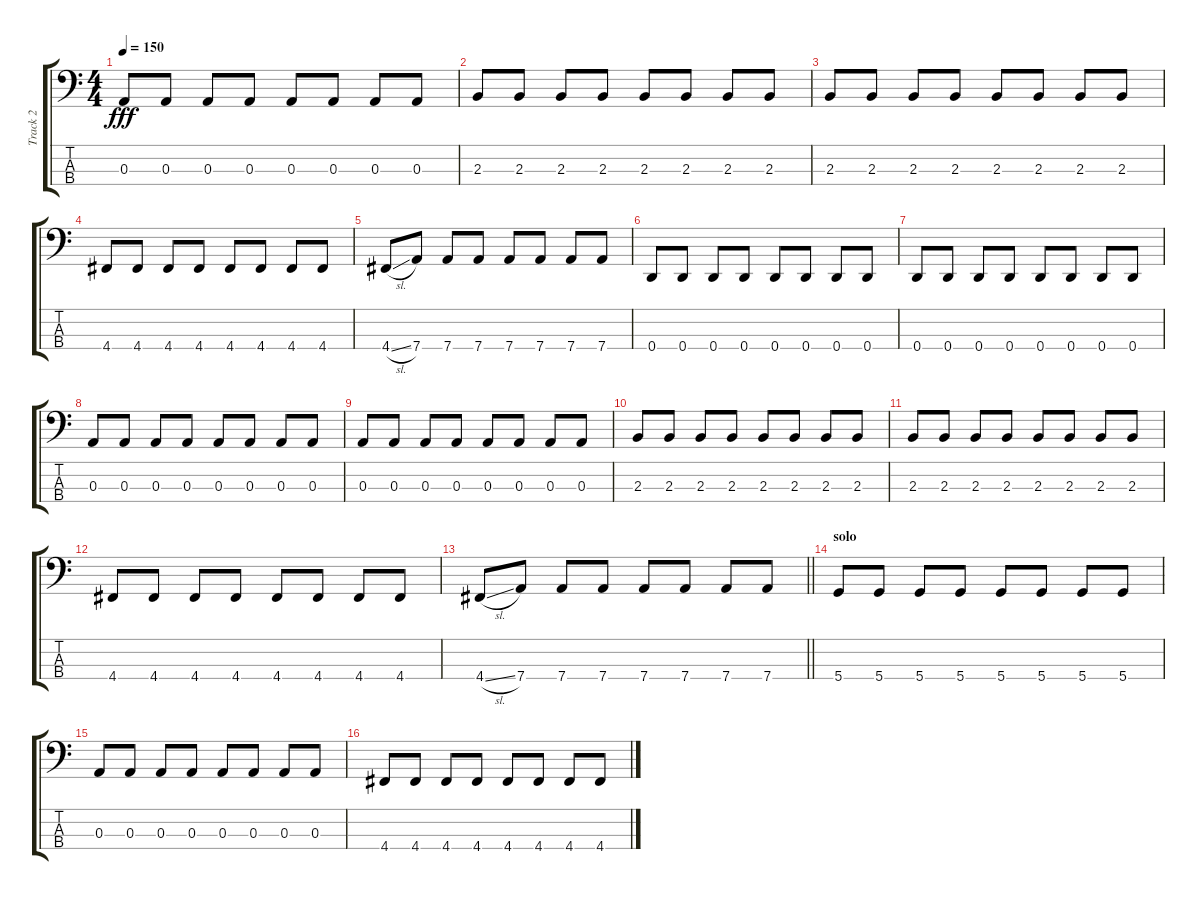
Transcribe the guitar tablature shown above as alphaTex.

\track ("Track 2" "Track 2") {instrument electricbasspick}
\staff {score tabs}
\tuning (G2 D2 A1 D1) {hide}
\ts (4 4)
\tempo 150
\clef f4
\ks c
0.3.8{dy fff} 0.3.8 0.3.8 0.3.8 0.3.8 0.3.8 0.3.8 0.3.8 |
2.3.8 2.3.8 2.3.8 2.3.8 2.3.8 2.3.8 2.3.8 2.3.8 |
2.3.8 2.3.8 2.3.8 2.3.8 2.3.8 2.3.8 2.3.8 2.3.8 |
4.4.8 4.4.8 4.4.8 4.4.8 4.4.8 4.4.8 4.4.8 4.4.8 |
4.4{sl}.8 7.4.8 7.4.8 7.4.8 7.4.8 7.4.8 7.4.8 7.4.8 |
0.4.8 0.4.8 0.4.8 0.4.8 0.4.8 0.4.8 0.4.8 0.4.8 |
0.4.8 0.4.8 0.4.8 0.4.8 0.4.8 0.4.8 0.4.8 0.4.8 |
0.3.8 0.3.8 0.3.8 0.3.8 0.3.8 0.3.8 0.3.8 0.3.8 |
0.3.8 0.3.8 0.3.8 0.3.8 0.3.8 0.3.8 0.3.8 0.3.8 |
2.3.8 2.3.8 2.3.8 2.3.8 2.3.8 2.3.8 2.3.8 2.3.8 |
2.3.8 2.3.8 2.3.8 2.3.8 2.3.8 2.3.8 2.3.8 2.3.8 |
4.4.8 4.4.8 4.4.8 4.4.8 4.4.8 4.4.8 4.4.8 4.4.8 |
\barLineRight lightlight
4.4{sl}.8 7.4.8 7.4.8 7.4.8 7.4.8 7.4.8 7.4.8 7.4.8 |
\section ("" "solo")
5.4.8 5.4.8 5.4.8 5.4.8 5.4.8 5.4.8 5.4.8 5.4.8 |
0.3.8 0.3.8 0.3.8 0.3.8 0.3.8 0.3.8 0.3.8 0.3.8 |
4.4.8 4.4.8 4.4.8 4.4.8 4.4.8 4.4.8 4.4.8 4.4.8
